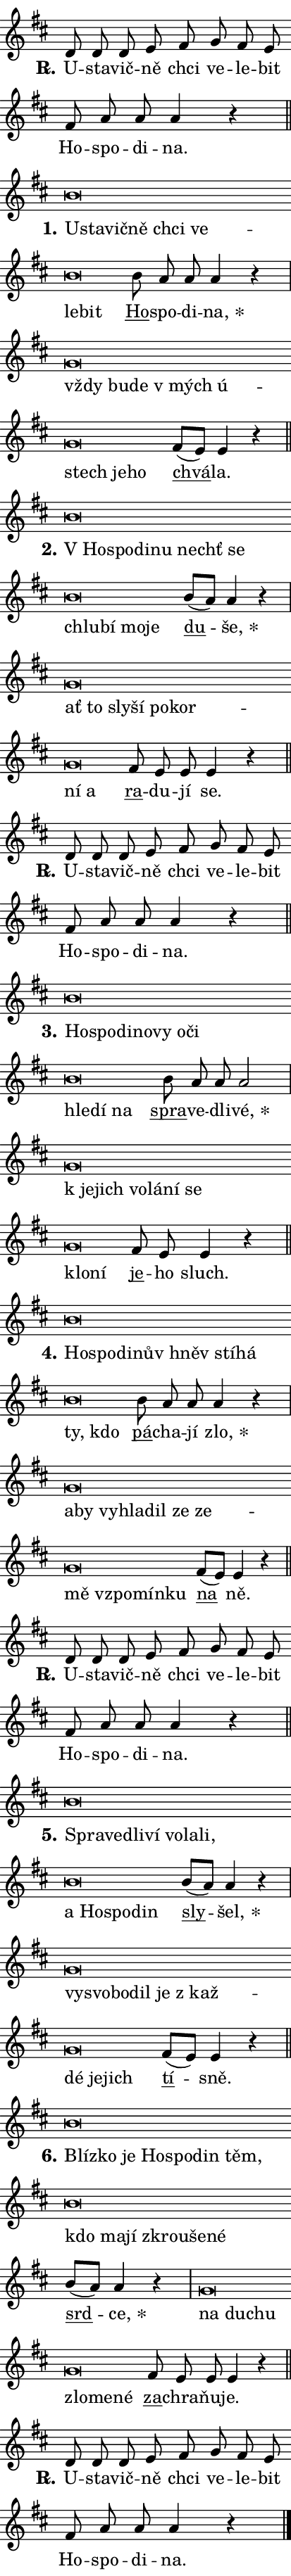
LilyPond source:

\version "2.24.0"
\header { tagline = "" }
\paper {
  indent = 0\cm
  top-margin = 0\cm
  right-margin = 0\cm
  bottom-margin = 0\cm
  left-margin = 0\cm
  paper-width = 7\cm
  page-breaking = #ly:one-page-breaking
  system-system-spacing.basic-distance = #11
  score-system-spacing.basic-distance = #11
  ragged-last = ##f
}


%% Author: Thomas Morley
%% https://lists.gnu.org/archive/html/lilypond-user/2020-05/msg00002.html
#(define (line-position grob)
"Returns position of @var[grob} in current system:
   @code{'start}, if at first time-step
   @code{'end}, if at last time-step
   @code{'middle} otherwise
"
  (let* ((col (ly:item-get-column grob))
         (ln (ly:grob-object col 'left-neighbor))
         (rn (ly:grob-object col 'right-neighbor))
         (col-to-check-left (if (ly:grob? ln) ln col))
         (col-to-check-right (if (ly:grob? rn) rn col))
         (break-dir-left
           (and
             (ly:grob-property col-to-check-left 'non-musical #f)
             (ly:item-break-dir col-to-check-left)))
         (break-dir-right
           (and
             (ly:grob-property col-to-check-right 'non-musical #f)
             (ly:item-break-dir col-to-check-right))))
        (cond ((eqv? 1 break-dir-left) 'start)
              ((eqv? -1 break-dir-right) 'end)
              (else 'middle))))

#(define (tranparent-at-line-position vctor)
  (lambda (grob)
  "Relying on @code{line-position} select the relevant enry from @var{vctor}.
Used to determine transparency,"
    (case (line-position grob)
      ((end) (not (vector-ref vctor 0)))
      ((middle) (not (vector-ref vctor 1)))
      ((start) (not (vector-ref vctor 2))))))

noteHeadBreakVisibility =
#(define-music-function (break-visibility)(vector?)
"Makes @code{NoteHead}s transparent relying on @var{break-visibility}"
#{
  \override NoteHead.transparent =
    #(tranparent-at-line-position break-visibility)
#})

#(define delete-ledgers-for-transparent-note-heads
  (lambda (grob)
    "Reads whether a @code{NoteHead} is transparent.
If so this @code{NoteHead} is removed from @code{'note-heads} from
@var{grob}, which is supposed to be @code{LedgerLineSpanner}.
As a result ledgers are not printed for this @code{NoteHead}"
    (let* ((nhds-array (ly:grob-object grob 'note-heads))
           (nhds-list
             (if (ly:grob-array? nhds-array)
                 (ly:grob-array->list nhds-array)
                 '()))
           ;; Relies on the transparent-property being done before
           ;; Staff.LedgerLineSpanner.after-line-breaking is executed.
           ;; This is fragile ...
           (to-keep
             (remove
               (lambda (nhd)
                 (ly:grob-property nhd 'transparent #f))
               nhds-list)))
      ;; TODO find a better method to iterate over grob-arrays, similiar
      ;; to filter/remove etc for lists
      ;; For now rebuilt from scratch
      (set! (ly:grob-object grob 'note-heads)  '())
      (for-each
        (lambda (nhd)
          (ly:pointer-group-interface::add-grob grob 'note-heads nhd))
        to-keep))))

hideNotes = {
  \noteHeadBreakVisibility #begin-of-line-visible
}
unHideNotes = {
  \noteHeadBreakVisibility #all-visible
}

% work-around for resetting accidentals
% https://lilypond.org/doc/v2.23/Documentation/notation/displaying-rhythms#unmetered-music
cadenzaMeasure = {
  \cadenzaOff
  \partial 1024 s1024
  \cadenzaOn
}

#(define-markup-command (accent layout props text) (markup?)
  "Underline accented syllable"
  (interpret-markup layout props
    #{\markup \override #'(offset . 4.3) \underline { #text }#}))

responsum = \markup \concat {
  "R" \hspace #-1.05 \path #0.1 #'((moveto 0 0.07) (lineto 0.9 0.8)) \hspace #0.05 "."
}

\layout {
    \context {
        \Staff
        \remove "Time_signature_engraver"
        \override LedgerLineSpanner.after-line-breaking = #delete-ledgers-for-transparent-note-heads
    }
    \context {
        \Voice {
            \override NoteHead.output-attributes = #'((class . "notehead"))
            \override Hairpin.height = #0.55
        }
    }
    \context {
        \Lyrics {
            \override StanzaNumber.output-attributes = #'((class . "stanzanumber"))
            \override LyricSpace.minimum-distance = #0.9
            \override LyricText.font-name = #"TeX Gyre Schola"
            \override LyricText.font-size = 1
            \override StanzaNumber.font-name = #"TeX Gyre Schola Bold"
            \override StanzaNumber.font-size = 1
        }
    }
}

% magnetic-lyrics.ily
%
%   written by
%     Jean Abou Samra <jean@abou-samra.fr>
%     Werner Lemberg <wl@gnu.org>
%
%   adapted by
%     Jiri Hon <jiri.hon@gmail.com>
%
% Version 2022-Apr-15

% https://www.mail-archive.com/lilypond-user@gnu.org/msg149350.html

#(define (Left_hyphen_pointer_engraver context)
   "Collect syllable-hyphen-syllable occurrences in lyrics and store
them in properties.  This engraver only looks to the left.  For
example, if the lyrics input is @code{foo -- bar}, it does the
following.

@itemize @bullet
@item
Set the @code{text} property of the @code{LyricHyphen} grob between
@q{foo} and @q{bar} to @code{foo}.

@item
Set the @code{left-hyphen} property of the @code{LyricText} grob with
text @q{foo} to the @code{LyricHyphen} grob between @q{foo} and
@q{bar}.
@end itemize

Use this auxiliary engraver in combination with the
@code{lyric-@/text::@/apply-@/magnetic-@/offset!} hook."
   (let ((hyphen #f)
         (text #f))
     (make-engraver
      (acknowledgers
       ((lyric-syllable-interface engraver grob source-engraver)
        (set! text grob)))
      (end-acknowledgers
       ((lyric-hyphen-interface engraver grob source-engraver)
        ;(when (not (grob::has-interface grob 'lyric-space-interface))
          (set! hyphen grob)));)
      ((stop-translation-timestep engraver)
       (when (and text hyphen)
         (ly:grob-set-object! text 'left-hyphen hyphen))
       (set! text #f)
       (set! hyphen #f)))))

#(define (lyric-text::apply-magnetic-offset! grob)
   "If the space between two syllables is less than the value in
property @code{LyricText@/.details@/.squash-threshold}, move the right
syllable to the left so that it gets concatenated with the left
syllable.

Use this function as a hook for
@code{LyricText@/.after-@/line-@/breaking} if the
@code{Left_@/hyphen_@/pointer_@/engraver} is active."
   (let ((hyphen (ly:grob-object grob 'left-hyphen #f)))
     (when hyphen
       (let ((left-text (ly:spanner-bound hyphen LEFT)))
         (when (grob::has-interface left-text 'lyric-syllable-interface)
           (let* ((common (ly:grob-common-refpoint grob left-text X))
                  (this-x-ext (ly:grob-extent grob common X))
                  (left-x-ext
                   (begin
                     ;; Trigger magnetism for left-text.
                     (ly:grob-property left-text 'after-line-breaking)
                     (ly:grob-extent left-text common X)))
                  ;; `delta` is the gap width between two syllables.
                  (delta (- (interval-start this-x-ext)
                            (interval-end left-x-ext)))
                  (details (ly:grob-property grob 'details))
                  (threshold (assoc-get 'squash-threshold details 0.2)))
             (when (< delta threshold)
               (let* (;; We have to manipulate the input text so that
                      ;; ligatures crossing syllable boundaries are not
                      ;; disabled.  For languages based on the Latin
                      ;; script this is essentially a beautification.
                      ;; However, for non-Western scripts it can be a
                      ;; necessity.
                      (lt (ly:grob-property left-text 'text))
                      (rt (ly:grob-property grob 'text))
                      (is-space (grob::has-interface hyphen 'lyric-space-interface))
                      (space (if is-space " " ""))
                      (space-markup (grob-interpret-markup grob " "))
                      (space-size (interval-length (ly:stencil-extent space-markup X)))
                      (extra-delta (if is-space space-size 0))
                      ;; Append new syllable.
                      (ltrt-space (if (and (string? lt) (string? rt))
                                (string-append lt space rt)
                                (make-concat-markup (list lt space rt))))
                      ;; Right-align `ltrt` to the right side.
                      (ltrt-space-markup (grob-interpret-markup
                               grob
                               (make-translate-markup
                                (cons (interval-length this-x-ext) 0)
                                (make-right-align-markup ltrt-space)))))
                 (begin
                   ;; Don't print `left-text`.
                   (ly:grob-set-property! left-text 'stencil #f)
                   ;; Set text and stencil (which holds all collected
                   ;; syllables so far) and shift it to the left.
                   (ly:grob-set-property! grob 'text ltrt-space)
                   (ly:grob-set-property! grob 'stencil ltrt-space-markup)
                   (ly:grob-translate-axis! grob (- (- delta extra-delta)) X))))))))))


#(define (lyric-hyphen::displace-bounds-first grob)
   ;; Make very sure this callback isn't triggered too early.
   (let ((left (ly:spanner-bound grob LEFT))
         (right (ly:spanner-bound grob RIGHT)))
     (ly:grob-property left 'after-line-breaking)
     (ly:grob-property right 'after-line-breaking)
     (ly:lyric-hyphen::print grob)))

squashThreshold = #0.4

\layout {
  \context {
    \Lyrics
    \consists #Left_hyphen_pointer_engraver
    \override LyricText.after-line-breaking =
      #lyric-text::apply-magnetic-offset!
    \override LyricHyphen.stencil = #lyric-hyphen::displace-bounds-first
    \override LyricText.details.squash-threshold = \squashThreshold
    \override LyricHyphen.minimum-distance = 0
    \override LyricHyphen.minimum-length = \squashThreshold
  }
}

squash = \override LyricText.details.squash-threshold = 9999
unSquash = \override LyricText.details.squash-threshold = \squashThreshold

left = \override LyricText.self-alignment-X = #LEFT
unLeft = \revert LyricText.self-alignment-X

starOffset = #(lambda (grob) 
                (let ((x_offset (ly:self-alignment-interface::aligned-on-x-parent grob)))
                  (if (= x_offset 0) 0 (+ x_offset 1.2))))

star = #(define-music-function (syllable)(string?)
"Append star separator at the end of a syllable"
#{
  \once \override LyricText.X-offset = #starOffset
  \lyricmode { \markup {
    #syllable
    \override #'((font-name . "TeX Gyre Schola Bold")) \hspace #0.2 \lower #0.65 \larger "*"
  } }
#})

starAccent = #(define-music-function (syllable)(string?)
"Append star separator at the end of a syllable and make accent"
#{
  \once \override LyricText.X-offset = #starOffset
  \lyricmode { \markup {
    \accent #syllable
    \override #'((font-name . "TeX Gyre Schola Bold")) \hspace #0.2 \lower #0.65 \larger "*"
  } }
#})

breath = #(define-music-function (syllable)(string?)
"Append breathing indicator at the end of a syllable"
#{
  \lyricmode { \markup { #syllable "+" } }
#})

optionalBreath = #(define-music-function (syllable)(string?)
"Append optional breathing indicator at the end of a syllable"
#{
  \lyricmode { \markup { #syllable "(+)" } }
#})


\score {
    <<
        \new Voice = "melody" { \cadenzaOn \key d \major \relative { d'8 d d e fis \bar "" g fis e \bar "" fis a a a4 r \cadenzaMeasure \bar "||" \break } }
        \new Lyrics \lyricsto "melody" { \lyricmode { \set stanza = \responsum
U -- sta -- vič -- ně chci ve -- le -- bit Ho -- spo -- di -- na. } }
    >>
    \layout {}
}

\score {
    <<
        \new Voice = "melody" { \cadenzaOn \key d \major \relative { b'\breve*1/16 \hideNotes \breve*1/16 \bar "" \breve*1/16 \bar "" \breve*1/16 \bar "" \breve*1/16 \bar "" \breve*1/16 \bar "" \breve*1/16 \breve*1/16 \bar "" \unHideNotes \bar "" b8 a a a4 r \cadenzaMeasure \bar "|" g\breve*1/16 \hideNotes \breve*1/16 \bar "" \breve*1/16 \bar "" \breve*1/16 \bar "" \breve*1/16 \bar "" \breve*1/16 \bar "" \breve*1/16 \breve*1/16 \bar "" \unHideNotes \bar "" fis8[( e)] e4 r \cadenzaMeasure \bar "||" \break } }
        \new Lyrics \lyricsto "melody" { \lyricmode { \set stanza = "1."
\left U -- \squash sta -- vič -- ně chci ve -- le -- bit \unLeft \unSquash \markup \accent Ho -- spo -- di -- \star na, \left vždy \squash bu -- de "v mých" ú -- stech je -- ho \unLeft \unSquash \markup \accent chvá -- la. } }
    >>
    \layout {}
}

\score {
    <<
        \new Voice = "melody" { \cadenzaOn \key d \major \relative { b'\breve*1/16 \hideNotes \breve*1/16 \bar "" \breve*1/16 \bar "" \breve*1/16 \bar "" \breve*1/16 \bar "" \breve*1/16 \bar "" \breve*1/16 \bar "" \breve*1/16 \bar "" \breve*1/16 \breve*1/16 \bar "" \unHideNotes \bar "" b8[( a)] a4 r \cadenzaMeasure \bar "|" g\breve*1/16 \hideNotes \breve*1/16 \bar "" \breve*1/16 \bar "" \breve*1/16 \bar "" \breve*1/16 \bar "" \breve*1/16 \bar "" \breve*1/16 \breve*1/16 \bar "" \unHideNotes \bar "" fis8 e e e4 r \cadenzaMeasure \bar "||" \break } }
        \new Lyrics \lyricsto "melody" { \lyricmode { \set stanza = "2."
\left "V Ho" -- \squash spo -- di -- nu nechť se chlu -- bí mo -- je \unLeft \unSquash \markup \accent du -- \star še, \left ať \squash to sly -- ší po -- kor -- ní a \unLeft \unSquash \markup \accent ra -- du -- jí se. } }
    >>
    \layout {}
}

\score {
    <<
        \new Voice = "melody" { \cadenzaOn \key d \major \relative { d'8 d d e fis \bar "" g fis e \bar "" fis a a a4 r \cadenzaMeasure \bar "||" \break } }
        \new Lyrics \lyricsto "melody" { \lyricmode { \set stanza = \responsum
U -- sta -- vič -- ně chci ve -- le -- bit Ho -- spo -- di -- na. } }
    >>
    \layout {}
}

\score {
    <<
        \new Voice = "melody" { \cadenzaOn \key d \major \relative { b'\breve*1/16 \hideNotes \breve*1/16 \bar "" \breve*1/16 \bar "" \breve*1/16 \bar "" \breve*1/16 \bar "" \breve*1/16 \bar "" \breve*1/16 \bar "" \breve*1/16 \bar "" \breve*1/16 \breve*1/16 \bar "" \unHideNotes \bar "" b8 a a a2 \cadenzaMeasure \bar "|" g\breve*1/16 \hideNotes \breve*1/16 \bar "" \breve*1/16 \bar "" \breve*1/16 \bar "" \breve*1/16 \bar "" \breve*1/16 \bar "" \breve*1/16 \breve*1/16 \bar "" \unHideNotes \bar "" fis8 e e4 r \cadenzaMeasure \bar "||" \break } }
        \new Lyrics \lyricsto "melody" { \lyricmode { \set stanza = "3."
\left Ho -- \squash spo -- di -- no -- vy o -- či hle -- dí na \unLeft \unSquash \markup \accent spra -- ve -- dli -- \star vé, \left "k je" -- \squash jich vo -- lá -- ní se klo -- ní \unLeft \unSquash \markup \accent je -- ho sluch. } }
    >>
    \layout {}
}

\score {
    <<
        \new Voice = "melody" { \cadenzaOn \key d \major \relative { b'\breve*1/16 \hideNotes \breve*1/16 \bar "" \breve*1/16 \bar "" \breve*1/16 \bar "" \breve*1/16 \bar "" \breve*1/16 \bar "" \breve*1/16 \bar "" \breve*1/16 \breve*1/16 \bar "" \unHideNotes \bar "" b8 a a a4 r \cadenzaMeasure \bar "|" g\breve*1/16 \hideNotes \breve*1/16 \bar "" \breve*1/16 \bar "" \breve*1/16 \bar "" \breve*1/16 \bar "" \breve*1/16 \bar "" \breve*1/16 \bar "" \breve*1/16 \bar "" \breve*1/16 \bar "" \breve*1/16 \breve*1/16 \bar "" \unHideNotes \bar "" fis8[( e)] e4 r \cadenzaMeasure \bar "||" \break } }
        \new Lyrics \lyricsto "melody" { \lyricmode { \set stanza = "4."
\left Ho -- \squash spo -- di -- nův hněv stí -- há ty, kdo \unLeft \unSquash \markup \accent pá -- cha -- jí \star zlo, \left a -- \squash by vy -- hla -- dil ze ze -- mě vzpo -- mín -- ku \unLeft \unSquash \markup \accent na ně. } }
    >>
    \layout {}
}

\score {
    <<
        \new Voice = "melody" { \cadenzaOn \key d \major \relative { d'8 d d e fis \bar "" g fis e \bar "" fis a a a4 r \cadenzaMeasure \bar "||" \break } }
        \new Lyrics \lyricsto "melody" { \lyricmode { \set stanza = \responsum
U -- sta -- vič -- ně chci ve -- le -- bit Ho -- spo -- di -- na. } }
    >>
    \layout {}
}

\score {
    <<
        \new Voice = "melody" { \cadenzaOn \key d \major \relative { b'\breve*1/16 \hideNotes \breve*1/16 \bar "" \breve*1/16 \bar "" \breve*1/16 \bar "" \breve*1/16 \bar "" \breve*1/16 \bar "" \breve*1/16 \bar "" \breve*1/16 \bar "" \breve*1/16 \bar "" \breve*1/16 \breve*1/16 \bar "" \unHideNotes \bar "" b8[( a)] a4 r \cadenzaMeasure \bar "|" g\breve*1/16 \hideNotes \breve*1/16 \bar "" \breve*1/16 \bar "" \breve*1/16 \bar "" \breve*1/16 \bar "" \breve*1/16 \bar "" \breve*1/16 \bar "" \breve*1/16 \breve*1/16 \bar "" \unHideNotes \bar "" fis8[( e)] e4 r \cadenzaMeasure \bar "||" \break } }
        \new Lyrics \lyricsto "melody" { \lyricmode { \set stanza = "5."
\left Spra -- \squash ve -- dli -- ví vo -- la -- li, a Ho -- spo -- din \unLeft \unSquash \markup \accent sly -- \star šel, \left vy -- \squash svo -- bo -- dil je "z kaž" -- dé je -- jich \unLeft \unSquash \markup \accent tí -- sně. } }
    >>
    \layout {}
}

\score {
    <<
        \new Voice = "melody" { \cadenzaOn \key d \major \relative { b'\breve*1/16 \hideNotes \breve*1/16 \bar "" \breve*1/16 \bar "" \breve*1/16 \bar "" \breve*1/16 \bar "" \breve*1/16 \bar "" \breve*1/16 \bar "" \breve*1/16 \bar "" \breve*1/16 \bar "" \breve*1/16 \bar "" \breve*1/16 \bar "" \breve*1/16 \breve*1/16 \bar "" \unHideNotes \bar "" b8[( a)] a4 r \cadenzaMeasure \bar "|" g\breve*1/16 \hideNotes \breve*1/16 \bar "" \breve*1/16 \bar "" \breve*1/16 \bar "" \breve*1/16 \breve*1/16 \bar "" \unHideNotes \bar "" fis8 e e e4 r \cadenzaMeasure \bar "||" \break } }
        \new Lyrics \lyricsto "melody" { \lyricmode { \set stanza = "6."
\left Blíz -- \squash ko je Ho -- spo -- din těm, kdo ma -- jí zkrou -- še -- né \unLeft \unSquash \markup \accent srd -- \star ce, \left na \squash du -- chu zlo -- me -- né \unLeft \unSquash \markup \accent za -- chra -- ňu -- je. } }
    >>
    \layout {}
}

\score {
    <<
        \new Voice = "melody" { \cadenzaOn \key d \major \relative { d'8 d d e fis \bar "" g fis e \bar "" fis a a a4 r \cadenzaMeasure \bar "||" \break } \bar "|." }
        \new Lyrics \lyricsto "melody" { \lyricmode { \set stanza = \responsum
U -- sta -- vič -- ně chci ve -- le -- bit Ho -- spo -- di -- na. } }
    >>
    \layout {}
}
